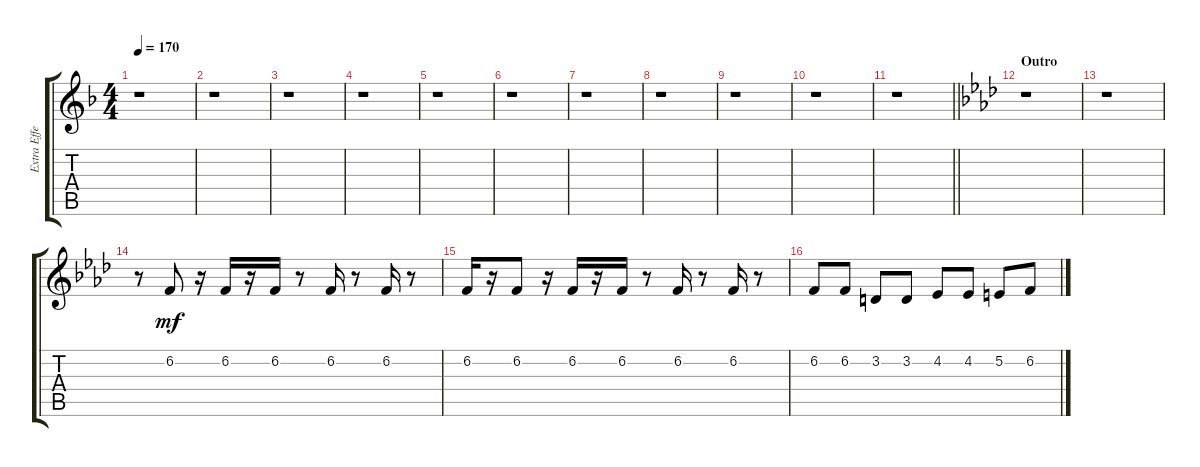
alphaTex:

\track ("Extra Effects" "Extra Effe") {instrument reversecymbal}
\staff {score tabs}
\tuning (E4 B3 G3 D3 A2 E2) {hide}
\ts (4 4)
\tempo 170
\clef g2
\ks f
r.1{dy f} |
r.1 |
r.1 |
r.1 |
r.1 |
r.1 |
r.1 |
r.1 |
r.1 |
r.1 |
\barLineRight lightlight
r.1 |
\section ("" "Outro")
\ks fminor
r.1 |
r.1 |
r.8{volume 15 instrument electricguitarmuted} 6.2.8{dy mf} r.16 6.2.16 r.16 6.2.16 r.8 6.2.16 r.8 6.2.16 r.8 |
6.2.16 r.16 6.2.8 r.16 6.2.16 r.16 6.2.16 r.8 6.2.16 r.8 6.2.16 r.8 |
6.2.8 6.2.8 3.2.8 3.2.8 4.2.8 4.2.8 5.2.8 6.2.8
